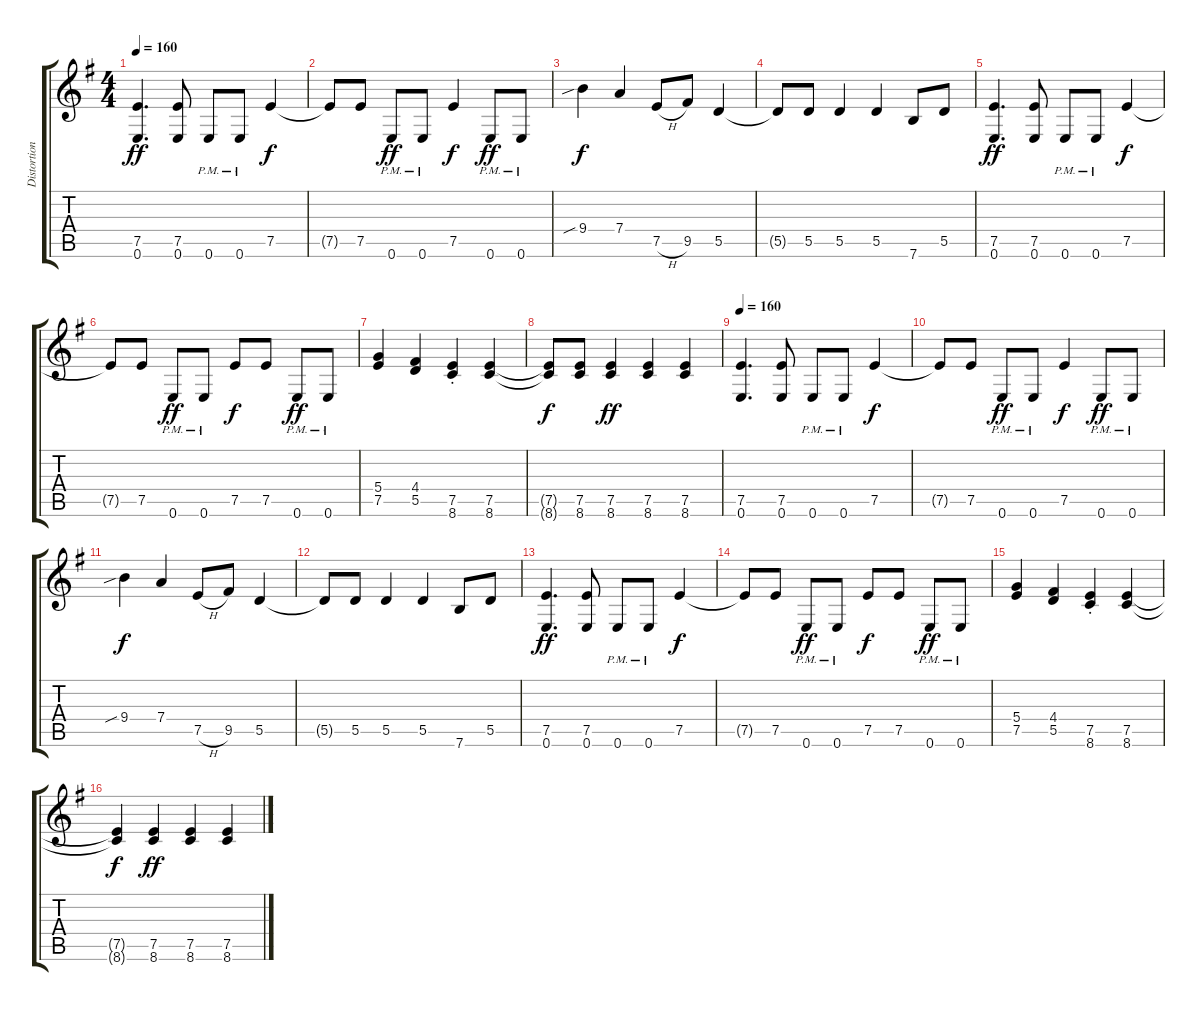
\track ("Distortion" "Distortion") {instrument overdrivenguitar}
\staff {score tabs}
\tuning (E4 B3 G3 D3 A2 E2) {hide}
\ts (4 4)
\tempo 160
\clef g2
\ks g
(7.5 0.6).4{d dy ff} (7.5 0.6).8 0.6{pm}.8 0.6{pm}.8 7.5.4{dy f} |
7.5{t}.8 7.5.8 0.6{pm}.8{dy ff} 0.6{pm}.8 7.5.4{dy f} 0.6{pm}.8{dy ff} 0.6{pm}.8 |
9.4{sib}.4{dy f} 7.4.4 7.5{h}.8 9.5.8 5.5.4 |
5.5{t}.8 5.5.8 5.5.4 5.5.4 7.6.8 5.5.8 |
(7.5 0.6).4{d dy ff} (7.5 0.6).8 0.6{pm}.8 0.6{pm}.8 7.5.4{dy f} |
7.5{t}.8 7.5.8 0.6{pm}.8{dy ff} 0.6{pm}.8 7.5.8{dy f} 7.5.8 0.6{pm}.8{dy ff} 0.6{pm}.8 |
(5.4 7.5).4 (4.4 5.5).4 (7.5{st} 8.6{st}).4 (7.5 8.6).4 |
(7.5{t} 8.6{t}).8{dy f} (7.5 8.6).8 (7.5 8.6).4{dy ff} (7.5 8.6).4 (7.5 8.6).4 |
\tempo 160
(7.5 0.6).4{d} (7.5 0.6).8 0.6{pm}.8 0.6{pm}.8 7.5.4{dy f} |
7.5{t}.8 7.5.8 0.6{pm}.8{dy ff} 0.6{pm}.8 7.5.4{dy f} 0.6{pm}.8{dy ff} 0.6{pm}.8 |
9.4{sib}.4{dy f} 7.4.4 7.5{h}.8 9.5.8 5.5.4 |
5.5{t}.8 5.5.8 5.5.4 5.5.4 7.6.8 5.5.8 |
(7.5 0.6).4{d dy ff} (7.5 0.6).8 0.6{pm}.8 0.6{pm}.8 7.5.4{dy f} |
7.5{t}.8 7.5.8 0.6{pm}.8{dy ff} 0.6{pm}.8 7.5.8{dy f} 7.5.8 0.6{pm}.8{dy ff} 0.6{pm}.8 |
(5.4 7.5).4 (4.4 5.5).4 (7.5{st} 8.6{st}).4 (7.5 8.6).4 |
(7.5{t} 8.6{t}).4{dy f} (7.5 8.6).4{dy ff} (7.5 8.6).4 (7.5 8.6).4
